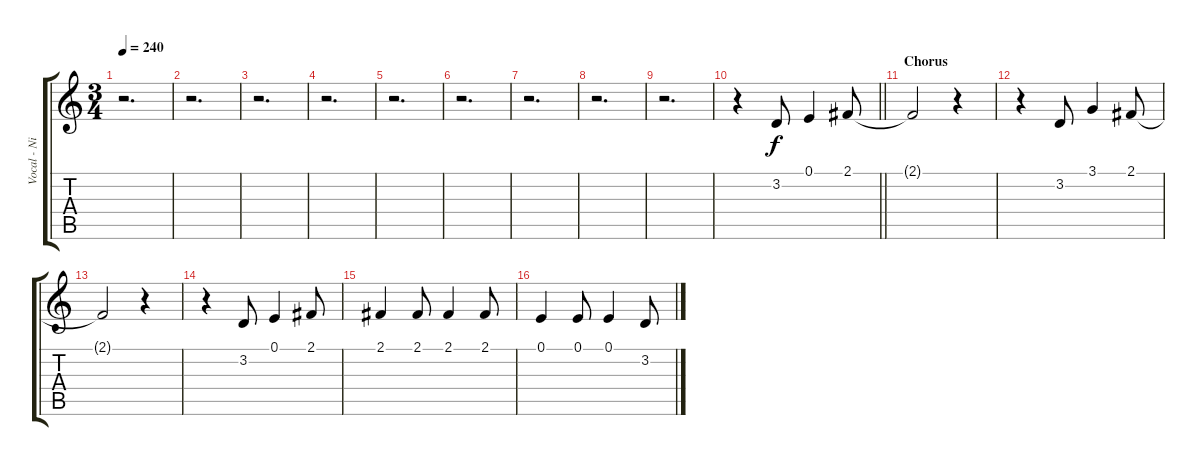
\track ("Vocal - Nikola" "Vocal - Ni") {instrument flute}
\staff {score tabs}
\tuning (E4 B3 G3 D3 A2 E2) {hide}
\ts (3 4)
\tempo 240
\clef g2
\ks c
r.2{d dy f} |
r.2{d} |
r.2{d} |
r.2{d} |
r.2{d} |
r.2{d} |
r.2{d} |
r.2{d} |
r.2{d} |
\barLineRight lightlight
r.4 3.2.8 0.1.4 2.1.8 |
\section ("" "Chorus")
2.1{t}.2 r.4 |
r.4 3.2.8 3.1.4 2.1.8 |
2.1{t}.2 r.4 |
r.4 3.2.8 0.1.4 2.1.8 |
2.1.4 2.1.8 2.1.4 2.1.8 |
0.1.4 0.1.8 0.1.4 3.2.8
